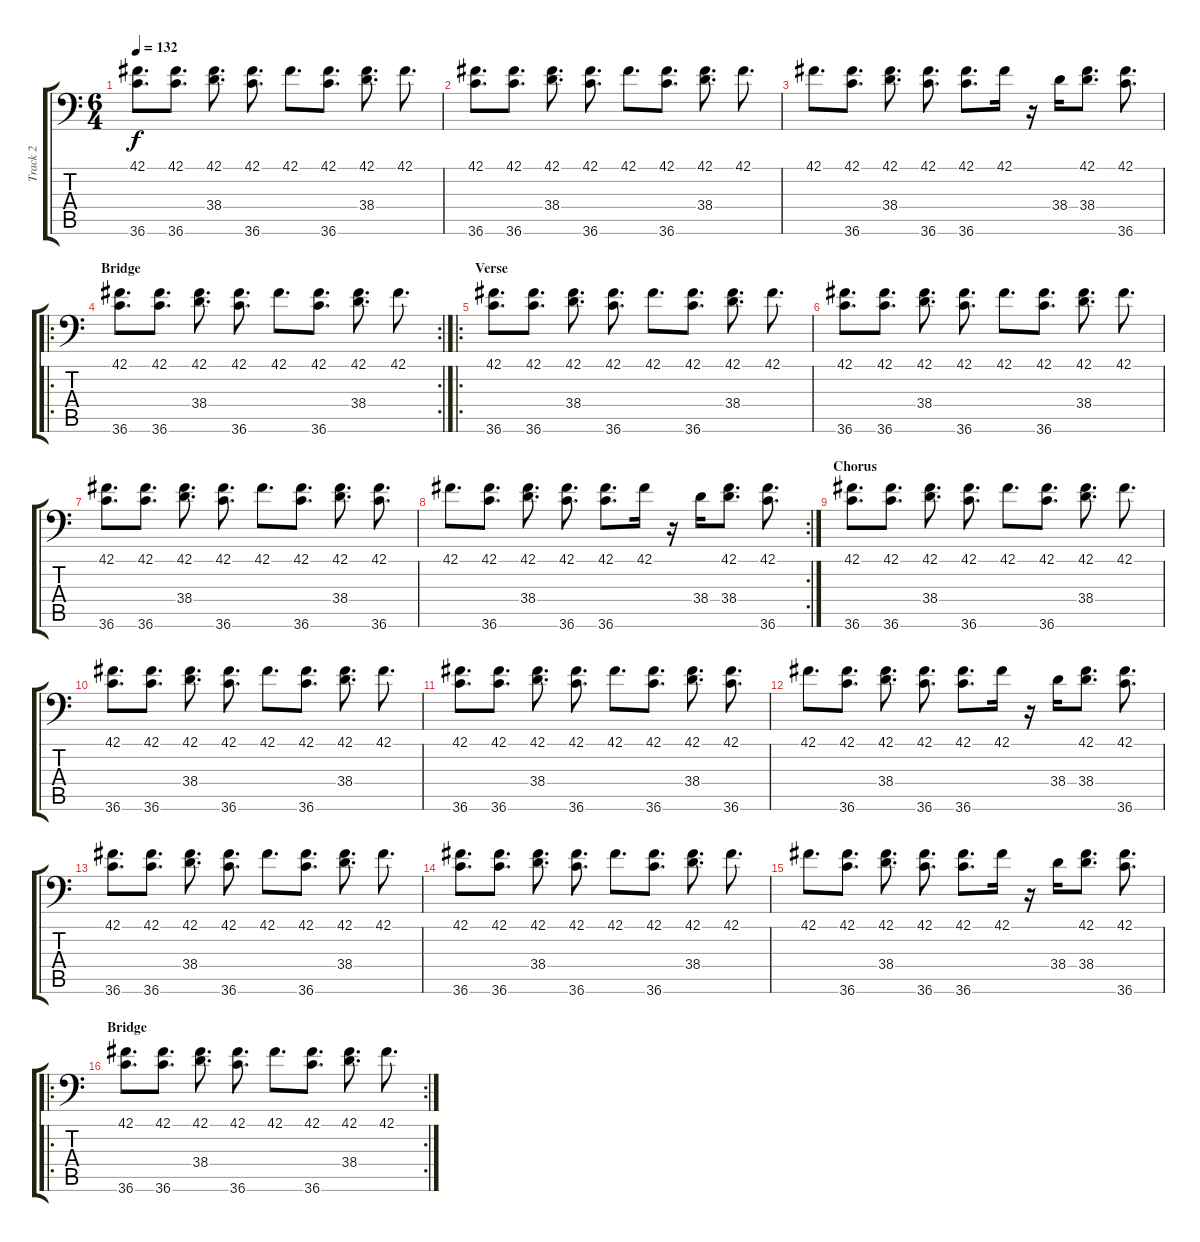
\track ("Track 2" "Track 2") {instrument acousticgrandpiano}
\staff {score tabs}
\tuning (C-1 C-1 C-1 C-1 C-1 C-1) {hide}
\ts (6 4)
\tempo 132
\clef f4
\ks c
(42.1 36.6).8{d dy f} (42.1 36.6).8{d} (42.1 38.4).8{d} (42.1 36.6).8{d} 42.1.8{d} (42.1 36.6).8{d} (42.1 38.4).8{d} 42.1.8{d} |
(42.1 36.6).8{d} (42.1 36.6).8{d} (42.1 38.4).8{d} (42.1 36.6).8{d} 42.1.8{d} (42.1 36.6).8{d} (42.1 38.4).8{d} 42.1.8{d} |
42.1.8{d} (42.1 36.6).8{d} (42.1 38.4).8{d} (42.1 36.6).8{d} (42.1 36.6).8{d} 42.1.16 r.16 38.4.16 (42.1 38.4).8{d} (42.1 36.6).8{d} |
\ro
\rc 2
\section ("" "Bridge")
(42.1 36.6).8{d} (42.1 36.6).8{d} (42.1 38.4).8{d} (42.1 36.6).8{d} 42.1.8{d} (42.1 36.6).8{d} (42.1 38.4).8{d} 42.1.8{d} |
\ro
\section ("" "Verse")
(42.1 36.6).8{d} (42.1 36.6).8{d} (42.1 38.4).8{d} (42.1 36.6).8{d} 42.1.8{d} (42.1 36.6).8{d} (42.1 38.4).8{d} 42.1.8{d} |
(42.1 36.6).8{d} (42.1 36.6).8{d} (42.1 38.4).8{d} (42.1 36.6).8{d} 42.1.8{d} (42.1 36.6).8{d} (42.1 38.4).8{d} 42.1.8{d} |
(42.1 36.6).8{d} (42.1 36.6).8{d} (42.1 38.4).8{d} (42.1 36.6).8{d} 42.1.8{d} (42.1 36.6).8{d} (42.1 38.4).8{d} (42.1 36.6).8{d} |
\rc 2
42.1.8{d} (42.1 36.6).8{d} (42.1 38.4).8{d} (42.1 36.6).8{d} (42.1 36.6).8{d} 42.1.16 r.16 38.4.16 (42.1 38.4).8{d} (42.1 36.6).8{d} |
\section ("" "Chorus")
(42.1 36.6).8{d} (42.1 36.6).8{d} (42.1 38.4).8{d} (42.1 36.6).8{d} 42.1.8{d} (42.1 36.6).8{d} (42.1 38.4).8{d} 42.1.8{d} |
(42.1 36.6).8{d} (42.1 36.6).8{d} (42.1 38.4).8{d} (42.1 36.6).8{d} 42.1.8{d} (42.1 36.6).8{d} (42.1 38.4).8{d} 42.1.8{d} |
(42.1 36.6).8{d} (42.1 36.6).8{d} (42.1 38.4).8{d} (42.1 36.6).8{d} 42.1.8{d} (42.1 36.6).8{d} (42.1 38.4).8{d} (42.1 36.6).8{d} |
42.1.8{d} (42.1 36.6).8{d} (42.1 38.4).8{d} (42.1 36.6).8{d} (42.1 36.6).8{d} 42.1.16 r.16 38.4.16 (42.1 38.4).8{d} (42.1 36.6).8{d} |
(42.1 36.6).8{d} (42.1 36.6).8{d} (42.1 38.4).8{d} (42.1 36.6).8{d} 42.1.8{d} (42.1 36.6).8{d} (42.1 38.4).8{d} 42.1.8{d} |
(42.1 36.6).8{d} (42.1 36.6).8{d} (42.1 38.4).8{d} (42.1 36.6).8{d} 42.1.8{d} (42.1 36.6).8{d} (42.1 38.4).8{d} 42.1.8{d} |
42.1.8{d} (42.1 36.6).8{d} (42.1 38.4).8{d} (42.1 36.6).8{d} (42.1 36.6).8{d} 42.1.16 r.16 38.4.16 (42.1 38.4).8{d} (42.1 36.6).8{d} |
\ro
\rc 2
\section ("" "Bridge")
(42.1 36.6).8{d} (42.1 36.6).8{d} (42.1 38.4).8{d} (42.1 36.6).8{d} 42.1.8{d} (42.1 36.6).8{d} (42.1 38.4).8{d} 42.1.8{d}
